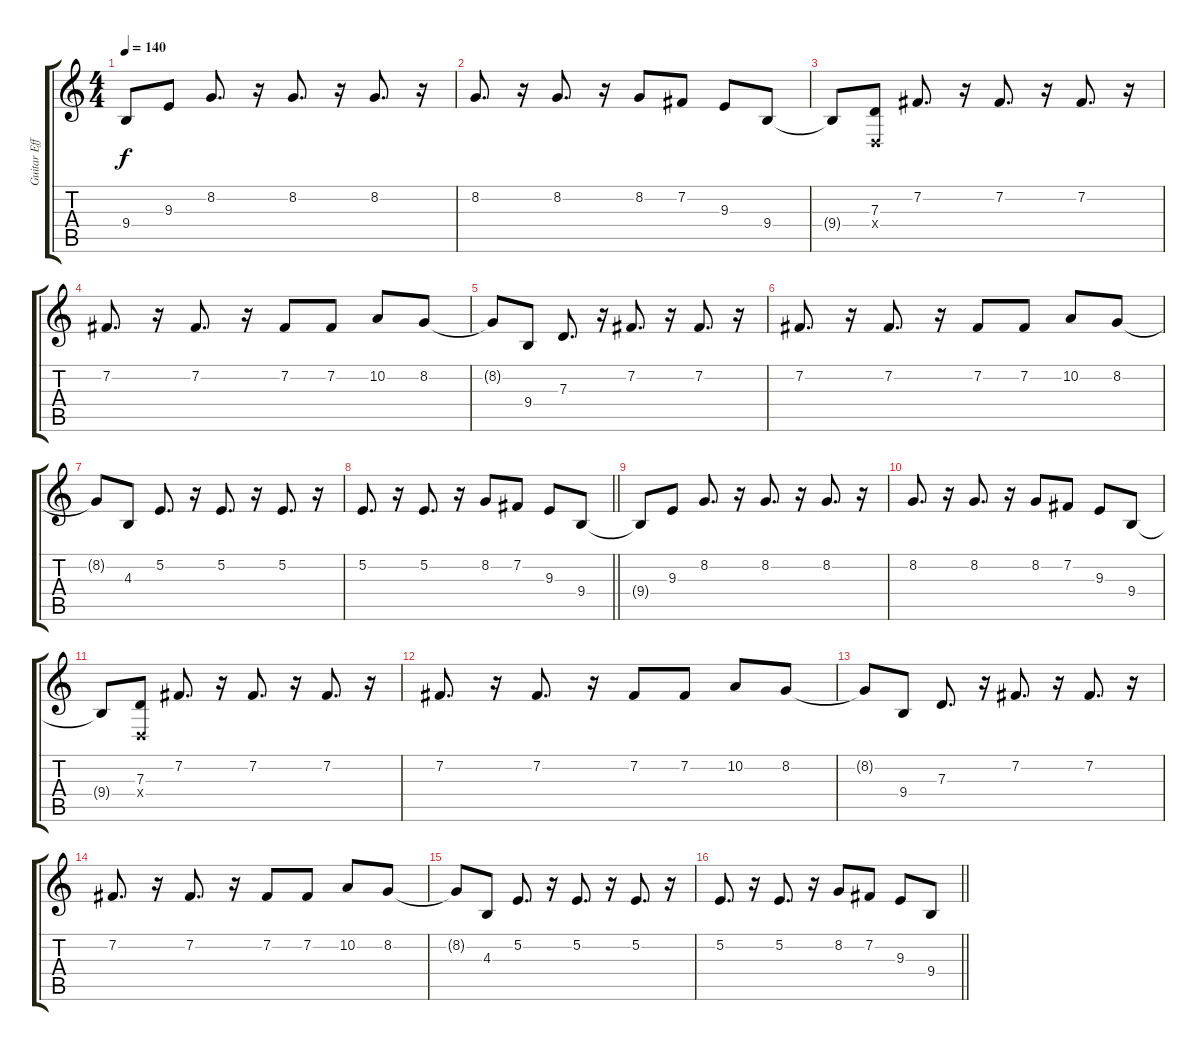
\track ("Guitar Effect and Keys" "Guitar Eff") {instrument pad7halo}
\staff {score tabs}
\tuning (E4 B3 G3 D3 A2 E2) {hide}
\ts (4 4)
\tempo 140
\clef g2
\ks c
9.4{t}.8{dy f} 9.3.8 8.2.8{d} r.16 8.2.8{d} r.16 8.2.8{d} r.16 |
8.2.8{d} r.16 8.2.8{d} r.16 8.2.8 7.2.8 9.3.8 9.4.8 |
9.4{t}.8 (7.3 0.4{x}).8 7.2.8{d} r.16 7.2.8{d} r.16 7.2.8{d} r.16 |
7.2.8{d} r.16 7.2.8{d} r.16 7.2.8 7.2.8 10.2.8 8.2.8 |
8.2{t}.8 9.4.8 7.3.8{d} r.16 7.2.8{d} r.16 7.2.8{d} r.16 |
7.2.8{d} r.16 7.2.8{d} r.16 7.2.8 7.2.8 10.2.8 8.2.8 |
8.2{t}.8 4.3.8 5.2.8{d} r.16 5.2.8{d} r.16 5.2.8{d} r.16 |
\barLineRight lightlight
5.2.8{d} r.16 5.2.8{d} r.16 8.2.8 7.2.8 9.3.8 9.4.8 |
9.4{t}.8 9.3.8 8.2.8{d} r.16 8.2.8{d} r.16 8.2.8{d} r.16 |
8.2.8{d} r.16 8.2.8{d} r.16 8.2.8 7.2.8 9.3.8 9.4.8 |
9.4{t}.8 (7.3 0.4{x}).8 7.2.8{d} r.16 7.2.8{d} r.16 7.2.8{d} r.16 |
7.2.8{d} r.16 7.2.8{d} r.16 7.2.8 7.2.8 10.2.8 8.2.8 |
8.2{t}.8 9.4.8 7.3.8{d} r.16 7.2.8{d} r.16 7.2.8{d} r.16 |
7.2.8{d} r.16 7.2.8{d} r.16 7.2.8 7.2.8 10.2.8 8.2.8 |
8.2{t}.8 4.3.8 5.2.8{d} r.16 5.2.8{d} r.16 5.2.8{d} r.16 |
\barLineRight lightlight
5.2.8{d} r.16 5.2.8{d} r.16 8.2.8 7.2.8 9.3.8 9.4.8
